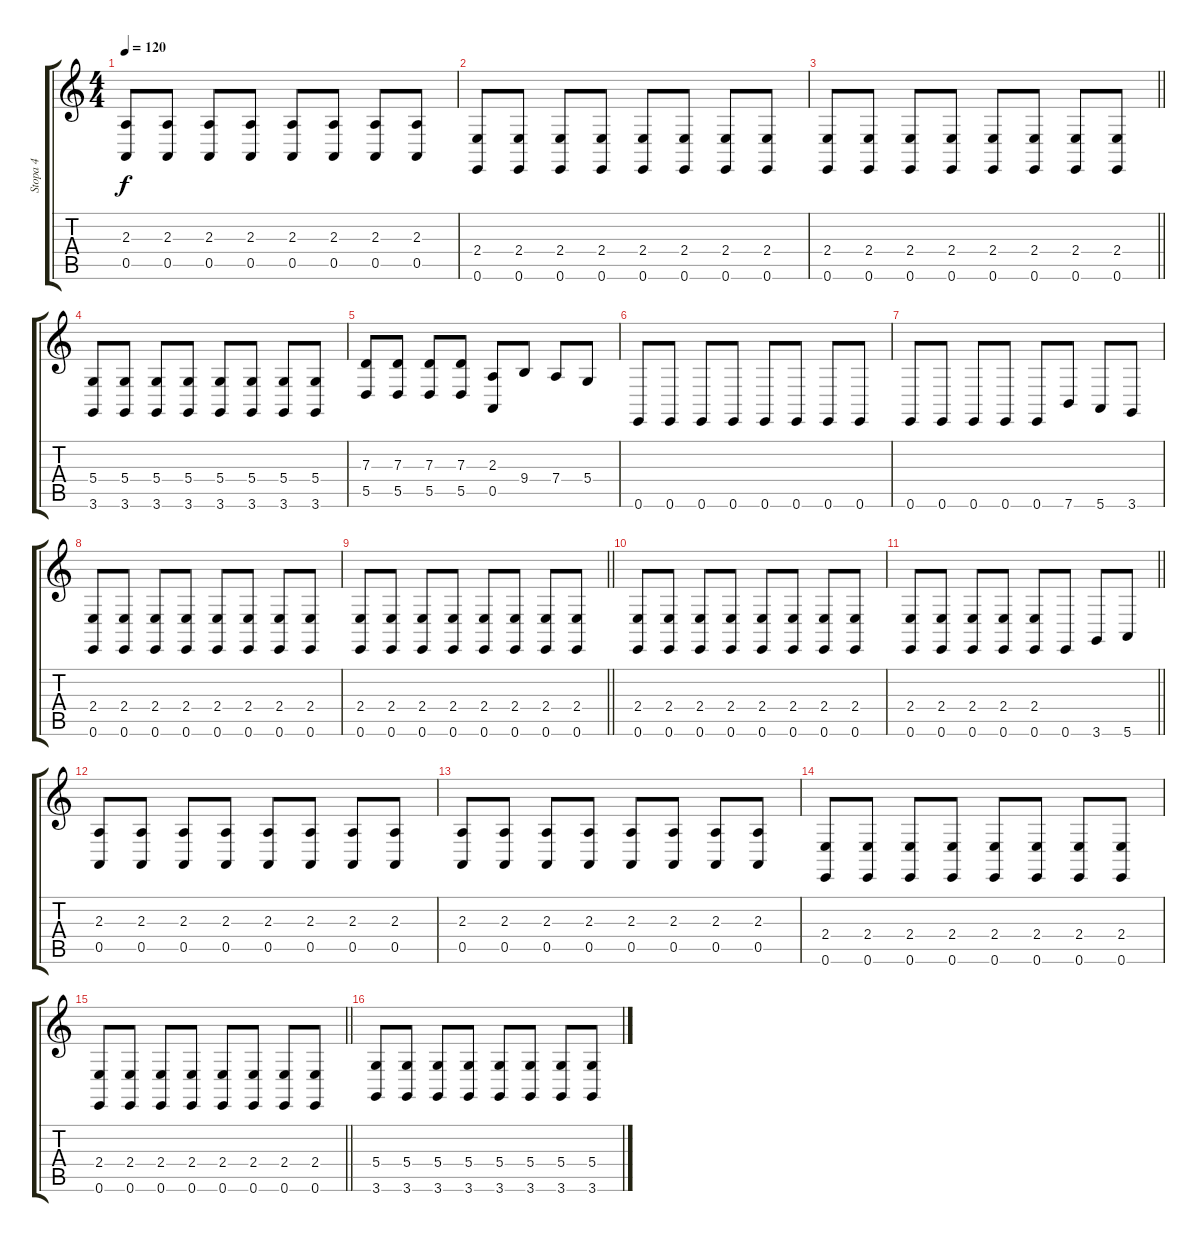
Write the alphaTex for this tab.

\track ("Stopa 4" "Stopa 4") {instrument acousticgrandpiano}
\staff {score tabs}
\tuning (E4 B3 G3 D3 A2 E2) {hide}
\ts (4 4)
\tempo 120
\clef g2
\ks c
(2.3 0.5).8{dy f} (2.3 0.5).8 (2.3 0.5).8 (2.3 0.5).8 (2.3 0.5).8 (2.3 0.5).8 (2.3 0.5).8 (2.3 0.5).8 |
(2.4 0.6).8 (2.4 0.6).8 (2.4 0.6).8 (2.4 0.6).8 (2.4 0.6).8 (2.4 0.6).8 (2.4 0.6).8 (2.4 0.6).8 |
\barLineRight lightlight
(2.4 0.6).8 (2.4 0.6).8 (2.4 0.6).8 (2.4 0.6).8 (2.4 0.6).8 (2.4 0.6).8 (2.4 0.6).8 (2.4 0.6).8 |
(5.4 3.6).8 (5.4 3.6).8 (5.4 3.6).8 (5.4 3.6).8 (5.4 3.6).8 (5.4 3.6).8 (5.4 3.6).8 (5.4 3.6).8 |
(7.3 5.5).8 (7.3 5.5).8 (7.3 5.5).8 (7.3 5.5).8 (2.3 0.5).8 9.4.8 7.4.8 5.4.8 |
0.6.8 0.6.8 0.6.8 0.6.8 0.6.8 0.6.8 0.6.8 0.6.8 |
0.6.8 0.6.8 0.6.8 0.6.8 0.6.8 7.6.8 5.6.8 3.6.8 |
(2.4 0.6).8 (2.4 0.6).8 (2.4 0.6).8 (2.4 0.6).8 (2.4 0.6).8 (2.4 0.6).8 (2.4 0.6).8 (2.4 0.6).8 |
\barLineRight lightlight
(2.4 0.6).8 (2.4 0.6).8 (2.4 0.6).8 (2.4 0.6).8 (2.4 0.6).8 (2.4 0.6).8 (2.4 0.6).8 (2.4 0.6).8 |
(2.4 0.6).8 (2.4 0.6).8 (2.4 0.6).8 (2.4 0.6).8 (2.4 0.6).8 (2.4 0.6).8 (2.4 0.6).8 (2.4 0.6).8 |
\barLineRight lightlight
(2.4 0.6).8 (2.4 0.6).8 (2.4 0.6).8 (2.4 0.6).8 (2.4 0.6).8 0.6.8 3.6.8 5.6.8 |
(2.3 0.5).8 (2.3 0.5).8 (2.3 0.5).8 (2.3 0.5).8 (2.3 0.5).8 (2.3 0.5).8 (2.3 0.5).8 (2.3 0.5).8 |
(2.3 0.5).8 (2.3 0.5).8 (2.3 0.5).8 (2.3 0.5).8 (2.3 0.5).8 (2.3 0.5).8 (2.3 0.5).8 (2.3 0.5).8 |
(2.4 0.6).8 (2.4 0.6).8 (2.4 0.6).8 (2.4 0.6).8 (2.4 0.6).8 (2.4 0.6).8 (2.4 0.6).8 (2.4 0.6).8 |
\barLineRight lightlight
(2.4 0.6).8 (2.4 0.6).8 (2.4 0.6).8 (2.4 0.6).8 (2.4 0.6).8 (2.4 0.6).8 (2.4 0.6).8 (2.4 0.6).8 |
(5.4 3.6).8 (5.4 3.6).8 (5.4 3.6).8 (5.4 3.6).8 (5.4 3.6).8 (5.4 3.6).8 (5.4 3.6).8 (5.4 3.6).8
